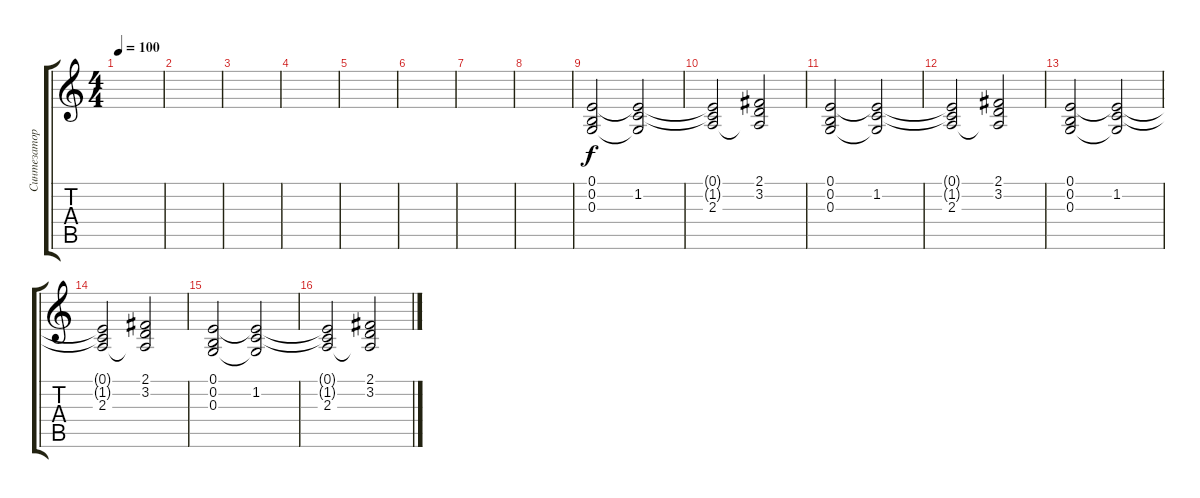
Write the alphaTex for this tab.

\track ("Синтезатор" "Синтезатор") {instrument stringensemble1}
\staff {score tabs}
\tuning (E4 B3 G3 D3 A2 E2) {hide}
\ts (4 4)
\tempo 100
\clef g2
\ks c
|
|
|
|
|
|
|
|
(0.1 0.2 0.3).2 (0.1{t} 1.2 0.3{t}).2 |
(0.1{t} 1.2{t} 2.3).2 (2.1 3.2 2.3{t}).2 |
(0.1 0.2 0.3).2 (0.1{t} 1.2 0.3{t}).2 |
(0.1{t} 1.2{t} 2.3).2 (2.1 3.2 2.3{t}).2 |
(0.1 0.2 0.3).2 (0.1{t} 1.2 0.3{t}).2 |
(0.1{t} 1.2{t} 2.3).2 (2.1 3.2 2.3{t}).2 |
(0.1 0.2 0.3).2 (0.1{t} 1.2 0.3{t}).2 |
(0.1{t} 1.2{t} 2.3).2 (2.1 3.2 2.3{t}).2
